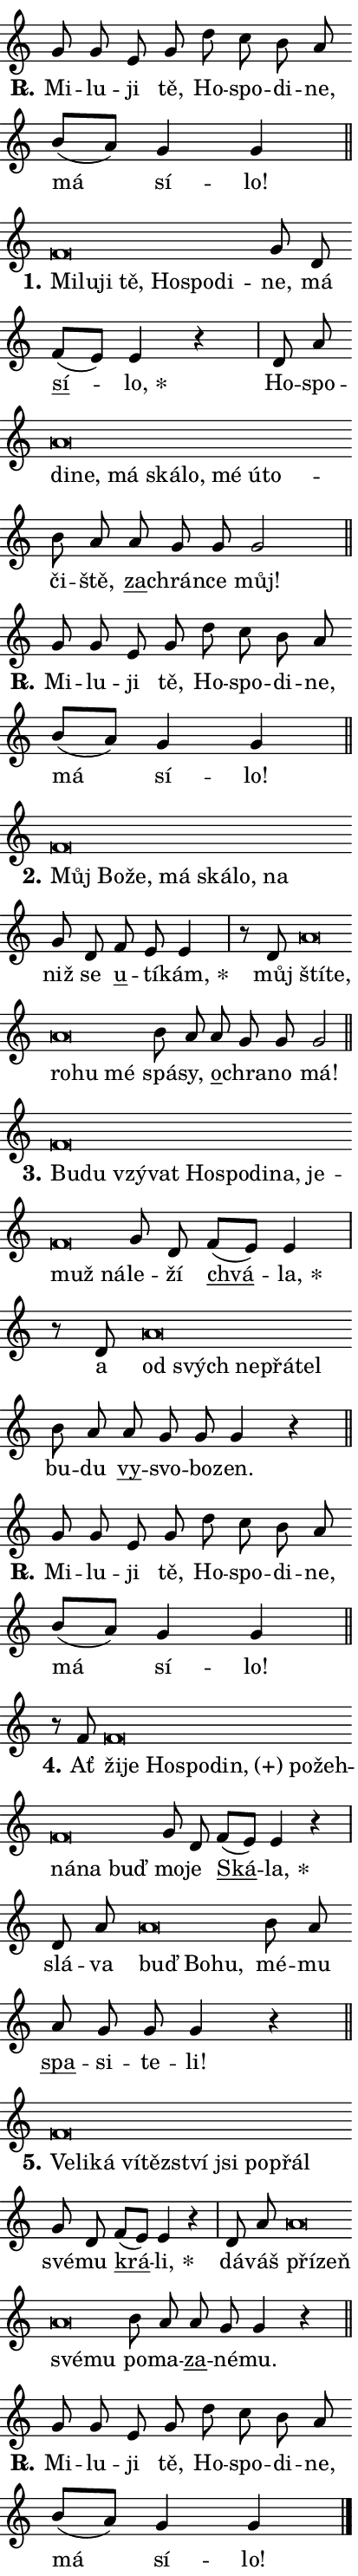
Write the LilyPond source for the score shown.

\version "2.24.0"
\header { tagline = "" }
\paper {
  indent = 0\cm
  top-margin = 0\cm
  right-margin = 0.13\cm % to fit lyric hyphens
  bottom-margin = 0\cm
  left-margin = 0\cm
  paper-width = 7\cm
  page-breaking = #ly:one-page-breaking
  system-system-spacing.basic-distance = #11
  score-system-spacing.basic-distance = #11
  ragged-last = ##f
}


%% Author: Thomas Morley
%% https://lists.gnu.org/archive/html/lilypond-user/2020-05/msg00002.html
#(define (line-position grob)
"Returns position of @var[grob} in current system:
   @code{'start}, if at first time-step
   @code{'end}, if at last time-step
   @code{'middle} otherwise
"
  (let* ((col (ly:item-get-column grob))
         (ln (ly:grob-object col 'left-neighbor))
         (rn (ly:grob-object col 'right-neighbor))
         (col-to-check-left (if (ly:grob? ln) ln col))
         (col-to-check-right (if (ly:grob? rn) rn col))
         (break-dir-left
           (and
             (ly:grob-property col-to-check-left 'non-musical #f)
             (ly:item-break-dir col-to-check-left)))
         (break-dir-right
           (and
             (ly:grob-property col-to-check-right 'non-musical #f)
             (ly:item-break-dir col-to-check-right))))
        (cond ((eqv? 1 break-dir-left) 'start)
              ((eqv? -1 break-dir-right) 'end)
              (else 'middle))))

#(define (tranparent-at-line-position vctor)
  (lambda (grob)
  "Relying on @code{line-position} select the relevant enry from @var{vctor}.
Used to determine transparency,"
    (case (line-position grob)
      ((end) (not (vector-ref vctor 0)))
      ((middle) (not (vector-ref vctor 1)))
      ((start) (not (vector-ref vctor 2))))))

noteHeadBreakVisibility =
#(define-music-function (break-visibility)(vector?)
"Makes @code{NoteHead}s transparent relying on @var{break-visibility}"
#{
  \override NoteHead.transparent =
    #(tranparent-at-line-position break-visibility)
#})

#(define delete-ledgers-for-transparent-note-heads
  (lambda (grob)
    "Reads whether a @code{NoteHead} is transparent.
If so this @code{NoteHead} is removed from @code{'note-heads} from
@var{grob}, which is supposed to be @code{LedgerLineSpanner}.
As a result ledgers are not printed for this @code{NoteHead}"
    (let* ((nhds-array (ly:grob-object grob 'note-heads))
           (nhds-list
             (if (ly:grob-array? nhds-array)
                 (ly:grob-array->list nhds-array)
                 '()))
           ;; Relies on the transparent-property being done before
           ;; Staff.LedgerLineSpanner.after-line-breaking is executed.
           ;; This is fragile ...
           (to-keep
             (remove
               (lambda (nhd)
                 (ly:grob-property nhd 'transparent #f))
               nhds-list)))
      ;; TODO find a better method to iterate over grob-arrays, similiar
      ;; to filter/remove etc for lists
      ;; For now rebuilt from scratch
      (set! (ly:grob-object grob 'note-heads)  '())
      (for-each
        (lambda (nhd)
          (ly:pointer-group-interface::add-grob grob 'note-heads nhd))
        to-keep))))

squashNotes = {
  \override NoteHead.X-extent = #'(-0.2 . 0.2)
  \override NoteHead.Y-extent = #'(-0.75 . 0)
  \override NoteHead.stencil =
    #(lambda (grob)
       (let ((pos (ly:grob-property grob 'staff-position)))
         (begin
           (if (< pos -7) (display "ERROR: Lower brevis then expected\n") (display ""))
           (if (<= pos -6) ly:text-interface::print ly:note-head::print))))
}
unSquashNotes = {
  \revert NoteHead.X-extent
  \revert NoteHead.Y-extent
  \revert NoteHead.stencil
}

hideNotes = \noteHeadBreakVisibility #begin-of-line-visible
unHideNotes = \noteHeadBreakVisibility #all-visible

% work-around for resetting accidentals
% https://lilypond.org/doc/v2.23/Documentation/notation/displaying-rhythms#unmetered-music
cadenzaMeasure = {
  \cadenzaOff
  \partial 1024 s1024
  \cadenzaOn
}

#(define-markup-command (accent layout props text) (markup?)
  "Underline accented syllable"
  (interpret-markup layout props
    #{\markup \override #'(offset . 4.3) \underline { #text }#}))

responsum = \markup \concat {
  "R" \hspace #-1.05 \path #0.1 #'((moveto 0 0.07) (lineto 0.9 0.8)) \hspace #0.05 "."
}

spaceSize = #0.6828661417322834 % exact space size for TeX Gyre Schola

\layout {
  \context {
    \Staff
    \remove "Time_signature_engraver"
    \override LedgerLineSpanner.after-line-breaking = #delete-ledgers-for-transparent-note-heads
  }
  \context {
    \Lyrics {
      \override LyricSpace.minimum-distance = \spaceSize
      \override LyricText.font-name = #"TeX Gyre Schola"
      \override LyricText.font-size = 1
      \override StanzaNumber.font-name = #"TeX Gyre Schola Bold"
      \override StanzaNumber.font-size = 1
    }
  }
  \context {
    \Score 
    \override NoteHead.text =
      #(lambda (grob) 
        (let ((pos (ly:grob-property grob 'staff-position)))
          #{\markup {
            \combine
              \halign #-0.55 \raise #(if (= pos -6) 0 0.5) \override #'(thickness . 2) \draw-line #'(3.2 . 0)
              \musicglyph "noteheads.sM1"
          }#}))
  }
}

% magnetic-lyrics.ily
%
%   written by
%     Jean Abou Samra <jean@abou-samra.fr>
%     Werner Lemberg <wl@gnu.org>
%
%   adapted by
%     Jiri Hon <jiri.hon@gmail.com>
%
% Version 2022-Apr-15

% https://www.mail-archive.com/lilypond-user@gnu.org/msg149350.html

#(define (Left_hyphen_pointer_engraver context)
   "Collect syllable-hyphen-syllable occurrences in lyrics and store
them in properties.  This engraver only looks to the left.  For
example, if the lyrics input is @code{foo -- bar}, it does the
following.

@itemize @bullet
@item
Set the @code{text} property of the @code{LyricHyphen} grob between
@q{foo} and @q{bar} to @code{foo}.

@item
Set the @code{left-hyphen} property of the @code{LyricText} grob with
text @q{foo} to the @code{LyricHyphen} grob between @q{foo} and
@q{bar}.
@end itemize

Use this auxiliary engraver in combination with the
@code{lyric-@/text::@/apply-@/magnetic-@/offset!} hook."
   (let ((hyphen #f)
         (text #f))
     (make-engraver
      (acknowledgers
       ((lyric-syllable-interface engraver grob source-engraver)
        (set! text grob)))
      (end-acknowledgers
       ((lyric-hyphen-interface engraver grob source-engraver)
        ;(when (not (grob::has-interface grob 'lyric-space-interface))
          (set! hyphen grob)));)
      ((stop-translation-timestep engraver)
       (when (and text hyphen)
         (ly:grob-set-object! text 'left-hyphen hyphen))
       (set! text #f)
       (set! hyphen #f)))))

#(define (lyric-text::apply-magnetic-offset! grob)
   "If the space between two syllables is less than the value in
property @code{LyricText@/.details@/.squash-threshold}, move the right
syllable to the left so that it gets concatenated with the left
syllable.

Use this function as a hook for
@code{LyricText@/.after-@/line-@/breaking} if the
@code{Left_@/hyphen_@/pointer_@/engraver} is active."
   (let ((hyphen (ly:grob-object grob 'left-hyphen #f)))
     (when hyphen
       (let ((left-text (ly:spanner-bound hyphen LEFT)))
         (when (grob::has-interface left-text 'lyric-syllable-interface)
           (let* ((common (ly:grob-common-refpoint grob left-text X))
                  (this-x-ext (ly:grob-extent grob common X))
                  (left-x-ext
                   (begin
                     ;; Trigger magnetism for left-text.
                     (ly:grob-property left-text 'after-line-breaking)
                     (ly:grob-extent left-text common X)))
                  ;; `delta` is the gap width between two syllables.
                  (delta (- (interval-start this-x-ext)
                            (interval-end left-x-ext)))
                  (details (ly:grob-property grob 'details))
                  (threshold (assoc-get 'squash-threshold details 0.2)))
             (when (< delta threshold)
               (let* (;; We have to manipulate the input text so that
                      ;; ligatures crossing syllable boundaries are not
                      ;; disabled.  For languages based on the Latin
                      ;; script this is essentially a beautification.
                      ;; However, for non-Western scripts it can be a
                      ;; necessity.
                      (lt (ly:grob-property left-text 'text))
                      (rt (ly:grob-property grob 'text))
                      (is-space (grob::has-interface hyphen 'lyric-space-interface))
                      (space (if is-space " " ""))
                      (extra-delta (if is-space spaceSize 0))
                      ;; Append new syllable.
                      (ltrt-space (if (and (string? lt) (string? rt))
                                (string-append lt space rt)
                                (make-concat-markup (list lt space rt))))
                      ;; Right-align `ltrt` to the right side.
                      (ltrt-space-markup (grob-interpret-markup
                               grob
                               (make-translate-markup
                                (cons (interval-length this-x-ext) 0)
                                (make-right-align-markup ltrt-space)))))
                 (begin
                   ;; Don't print `left-text`.
                   (ly:grob-set-property! left-text 'stencil #f)
                   ;; Set text and stencil (which holds all collected
                   ;; syllables so far) and shift it to the left.
                   (ly:grob-set-property! grob 'text ltrt-space)
                   (ly:grob-set-property! grob 'stencil ltrt-space-markup)
                   (ly:grob-translate-axis! grob (- (- delta extra-delta)) X))))))))))


#(define (lyric-hyphen::displace-bounds-first grob)
   ;; Make very sure this callback isn't triggered too early.
   (let ((left (ly:spanner-bound grob LEFT))
         (right (ly:spanner-bound grob RIGHT)))
     (ly:grob-property left 'after-line-breaking)
     (ly:grob-property right 'after-line-breaking)
     (ly:lyric-hyphen::print grob)))

squashThreshold = #0.4

\layout {
  \context {
    \Lyrics
    \consists #Left_hyphen_pointer_engraver
    \override LyricText.after-line-breaking =
      #lyric-text::apply-magnetic-offset!
    \override LyricHyphen.stencil = #lyric-hyphen::displace-bounds-first
    \override LyricText.details.squash-threshold = \squashThreshold
    \override LyricHyphen.minimum-distance = 0
    \override LyricHyphen.minimum-length = \squashThreshold
  }
}

squashText = \override LyricText.details.squash-threshold = 9999
unSquashText = \override LyricText.details.squash-threshold = \squashThreshold

leftText = \override LyricText.self-alignment-X = #LEFT
unLeftText = \revert LyricText.self-alignment-X

starOffset = #(lambda (grob) 
                (let ((x_offset (ly:self-alignment-interface::aligned-on-x-parent grob)))
                  (if (= x_offset 0) 0 (+ x_offset 1.2))))

star = #(define-music-function (syllable)(string?)
"Append star separator at the end of a syllable"
#{
  \once \override LyricText.X-offset = #starOffset
  \lyricmode { \markup {
    #syllable
    \override #'((font-name . "TeX Gyre Schola Bold")) \hspace #0.2 \lower #0.65 \larger "*"
  } }
#})

starAccent = #(define-music-function (syllable)(string?)
"Append star separator at the end of a syllable and make accent"
#{
  \once \override LyricText.X-offset = #starOffset
  \lyricmode { \markup {
    \accent #syllable
    \override #'((font-name . "TeX Gyre Schola Bold")) \hspace #0.2 \lower #0.65 \larger "*"
  } }
#})

breath = #(define-music-function (syllable)(string?)
"Append breathing indicator at the end of a syllable"
#{
  \lyricmode { \markup { #syllable "+" } }
#})

optionalBreath = #(define-music-function (syllable)(string?)
"Append optional breathing indicator at the end of a syllable"
#{
  \lyricmode { \markup { #syllable "(+)" } }
#})


\score {
    <<
        \new Voice = "melody" { \cadenzaOn \key c \major \relative { g'8 g e g \bar "" d' c b a \bar "" b[( a)] g4 g \cadenzaMeasure \bar "||" \break } }
        \new Lyrics \lyricsto "melody" { \lyricmode { \set stanza = \responsum
Mi -- lu -- ji tě, Ho -- spo -- di -- ne, má sí -- lo! } }
    >>
    \layout {}
}

\score {
    <<
        \new Voice = "melody" { \cadenzaOn \key c \major \relative { \squashNotes f'\breve*1/16 \hideNotes \breve*1/16 \bar "" \breve*1/16 \bar "" \breve*1/16 \bar "" \breve*1/16 \bar "" \breve*1/16 \breve*1/16 \bar "" \unHideNotes \unSquashNotes g8 d \bar "" f[( e)] e4 r \cadenzaMeasure \bar "|" d8 a' \bar "" \squashNotes a\breve*1/16 \hideNotes \breve*1/16 \bar "" \breve*1/16 \bar "" \breve*1/16 \bar "" \breve*1/16 \bar "" \breve*1/16 \bar "" \breve*1/16 \breve*1/16 \bar "" \unHideNotes \unSquashNotes b8 a \bar "" a g g g2 \cadenzaMeasure \bar "||" \break } }
        \new Lyrics \lyricsto "melody" { \lyricmode { \set stanza = "1."
\leftText Mi -- \squashText lu -- ji tě, Ho -- spo -- di -- \unLeftText \unSquashText ne, má \markup \accent sí -- \star lo, Ho -- spo -- \leftText di -- \squashText ne, má ská -- lo, mé ú -- to -- \unLeftText \unSquashText či -- ště, \markup \accent za -- chrán -- ce můj! } }
    >>
    \layout {}
}

\score {
    <<
        \new Voice = "melody" { \cadenzaOn \key c \major \relative { g'8 g e g \bar "" d' c b a \bar "" b[( a)] g4 g \cadenzaMeasure \bar "||" \break } }
        \new Lyrics \lyricsto "melody" { \lyricmode { \set stanza = \responsum
Mi -- lu -- ji tě, Ho -- spo -- di -- ne, má sí -- lo! } }
    >>
    \layout {}
}

\score {
    <<
        \new Voice = "melody" { \cadenzaOn \key c \major \relative { \squashNotes f'\breve*1/16 \hideNotes \breve*1/16 \bar "" \breve*1/16 \bar "" \breve*1/16 \bar "" \breve*1/16 \bar "" \breve*1/16 \breve*1/16 \bar "" \unHideNotes \unSquashNotes g8 d \bar "" f e e4 \cadenzaMeasure \bar "|" r8 d \squashNotes a'\breve*1/16 \hideNotes \breve*1/16 \bar "" \breve*1/16 \bar "" \breve*1/16 \breve*1/16 \bar "" \unHideNotes \unSquashNotes b8 a \bar "" a g g g2 \cadenzaMeasure \bar "||" \break } }
        \new Lyrics \lyricsto "melody" { \lyricmode { \set stanza = "2."
\leftText Můj \squashText Bo -- že, má ská -- lo, na \unLeftText \unSquashText niž se \markup \accent u -- tí -- \star kám, můj \leftText ští -- \squashText te, ro -- hu mé \unLeftText \unSquashText spá -- sy, \markup \accent o -- chra -- no má! } }
    >>
    \layout {}
}

\score {
    <<
        \new Voice = "melody" { \cadenzaOn \key c \major \relative { \squashNotes f'\breve*1/16 \hideNotes \breve*1/16 \bar "" \breve*1/16 \bar "" \breve*1/16 \bar "" \breve*1/16 \bar "" \breve*1/16 \bar "" \breve*1/16 \bar "" \breve*1/16 \bar "" \breve*1/16 \bar "" \breve*1/16 \breve*1/16 \bar "" \unHideNotes \unSquashNotes g8 d \bar "" f[( e)] e4 \cadenzaMeasure \bar "|" r8 d8 \squashNotes a'\breve*1/16 \hideNotes \breve*1/16 \bar "" \breve*1/16 \bar "" \breve*1/16 \breve*1/16 \bar "" \unHideNotes \unSquashNotes b8 a \bar "" a g g g4 r \cadenzaMeasure \bar "||" \break } }
        \new Lyrics \lyricsto "melody" { \lyricmode { \set stanza = "3."
\leftText Bu -- \squashText du vzý -- vat Ho -- spo -- di -- na, je -- muž ná -- \unLeftText \unSquashText le -- ží \markup \accent chvá -- \star la, a \leftText od \squashText svých ne -- přá -- tel \unLeftText \unSquashText bu -- du \markup \accent vy -- svo -- bo -- zen. } }
    >>
    \layout {}
}

\score {
    <<
        \new Voice = "melody" { \cadenzaOn \key c \major \relative { g'8 g e g \bar "" d' c b a \bar "" b[( a)] g4 g \cadenzaMeasure \bar "||" \break } }
        \new Lyrics \lyricsto "melody" { \lyricmode { \set stanza = \responsum
Mi -- lu -- ji tě, Ho -- spo -- di -- ne, má sí -- lo! } }
    >>
    \layout {}
}

\score {
    <<
        \new Voice = "melody" { \cadenzaOn \key c \major \relative { r8 f'8 \squashNotes f\breve*1/16 \hideNotes \breve*1/16 \bar "" \breve*1/16 \bar "" \breve*1/16 \bar "" \breve*1/16 \bar "" \breve*1/16 \bar "" \breve*1/16 \bar "" \breve*1/16 \bar "" \breve*1/16 \breve*1/16 \bar "" \unHideNotes \unSquashNotes g8 d \bar "" f[( e)] e4 r \cadenzaMeasure \bar "|" d8 a' \bar "" \squashNotes a\breve*1/16 \hideNotes \breve*1/16 \breve*1/16 \bar "" \unHideNotes \unSquashNotes b8 a \bar "" a g g g4 r \cadenzaMeasure \bar "||" \break } }
        \new Lyrics \lyricsto "melody" { \lyricmode { \set stanza = "4."
Ať \leftText ži -- \squashText je Ho -- spo -- \optionalBreath din, po -- žeh -- ná -- na buď \unLeftText \unSquashText mo -- je \markup \accent Ská -- \star la, slá -- va \leftText buď \squashText Bo -- hu, \unLeftText \unSquashText mé -- mu \markup \accent spa -- si -- te -- li! } }
    >>
    \layout {}
}

\score {
    <<
        \new Voice = "melody" { \cadenzaOn \key c \major \relative { \squashNotes f'\breve*1/16 \hideNotes \breve*1/16 \bar "" \breve*1/16 \bar "" \breve*1/16 \bar "" \breve*1/16 \bar "" \breve*1/16 \bar "" \breve*1/16 \bar "" \breve*1/16 \breve*1/16 \bar "" \unHideNotes \unSquashNotes g8 d \bar "" f[( e)] e4 r \cadenzaMeasure \bar "|" d8 a' \bar "" \squashNotes a\breve*1/16 \hideNotes \breve*1/16 \bar "" \breve*1/16 \breve*1/16 \bar "" \unHideNotes \unSquashNotes b8 a \bar "" a g g4 r \cadenzaMeasure \bar "||" \break } }
        \new Lyrics \lyricsto "melody" { \lyricmode { \set stanza = "5."
\leftText Ve -- \squashText li -- ká ví -- těz -- ství jsi po -- přál \unLeftText \unSquashText své -- mu \markup \accent krá -- \star li, dá -- váš \leftText pří -- \squashText zeň své -- mu \unLeftText \unSquashText po -- ma -- \markup \accent za -- né -- mu. } }
    >>
    \layout {}
}

\score {
    <<
        \new Voice = "melody" { \cadenzaOn \key c \major \relative { g'8 g e g \bar "" d' c b a \bar "" b[( a)] g4 g \cadenzaMeasure \bar "||" \break } \bar "|." }
        \new Lyrics \lyricsto "melody" { \lyricmode { \set stanza = \responsum
Mi -- lu -- ji tě, Ho -- spo -- di -- ne, má sí -- lo! } }
    >>
    \layout {}
}
